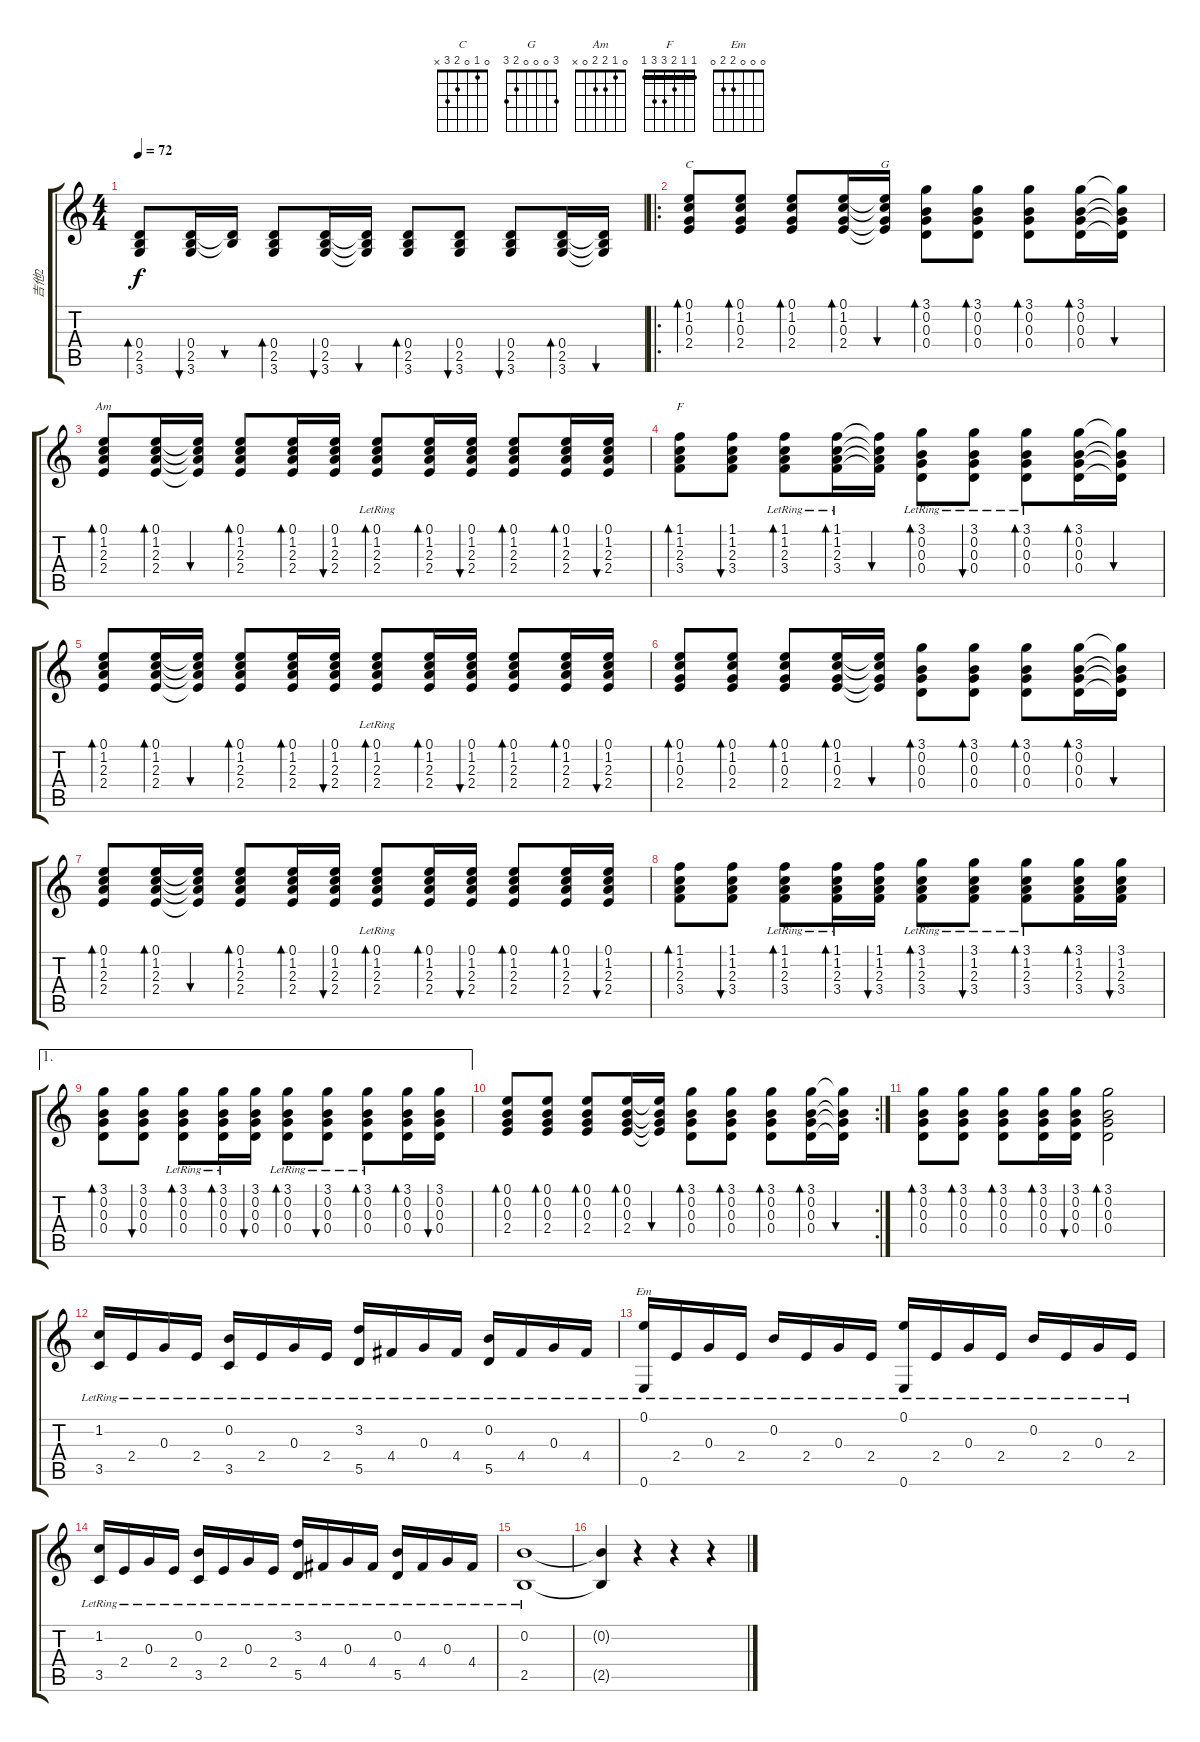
\track ("吉他2" "吉他2") {instrument acousticguitarnylon}
\staff {score tabs}
\tuning (E4 B3 G3 D3 A2 E2) {hide}
\chord ("C" 0 1 0 2 3 x)
\chord ("G" 3 0 0 0 2 3)
\chord ("Am" 0 1 2 2 0 x)
\chord ("F" 1 1 2 3 3 1) {barre 1}
\chord ("Em" 0 0 0 2 2 0)
\ts (4 4)
\tempo 72
\clef g2
\ks c
(0.4 2.5 3.6).8{bd 60 dy f} (0.4 2.5 3.6).16{bu 60} (0.4{t} 2.5{t}).16{bu 60} (0.4 2.5 3.6).8{bd 60} (0.4 2.5 3.6).16{bu 60} (0.4{t} 2.5{t} 3.6{t}).16{bu 60} (0.4 2.5 3.6).8{bd 120} (0.4 2.5 3.6).8{bu 60} (0.4 2.5 3.6).8{bu 120} (0.4 2.5 3.6).16{bd 60} (0.4{t} 2.5{t} 3.6{t}).16{bu 60} |
\ro
(0.1 1.2 0.3 2.4).8{bd 60 ch "C"} (0.1 1.2 0.3 2.4).8{bd 60} (0.1 1.2 0.3 2.4).8{bd 60} (0.1 1.2 0.3 2.4).16{bd 60} (0.1{t} 1.2{t} 0.3{t} 2.4{t}).16{bu 60 ch "G"} (3.1 0.2 0.3 0.4).8{bd 60} (3.1 0.2 0.3 0.4).8{bd 60} (3.1 0.2 0.3 0.4).8{bd 60} (3.1 0.2 0.3 0.4).16{bd 60} (3.1{t} 0.2{t} 0.3{t} 0.4{t}).16{bu 60} |
(0.1 1.2 2.3 2.4).8{bd 60 ch "Am"} (0.1 1.2 2.3 2.4).16{bd 60} (0.1{t} 1.2{t} 2.3{t} 2.4{t}).16{bu 60} (0.1 1.2 2.3 2.4).8{bd 60} (0.1 1.2 2.3 2.4).16{bd 60} (0.1 1.2 2.3 2.4).16{bu 60} (0.1{lr} 1.2 2.3 2.4).8{bd 60} (0.1 1.2 2.3 2.4).16{bd 60} (0.1 1.2 2.3 2.4).16{bu 60} (0.1 1.2 2.3 2.4).8{bd 60} (0.1 1.2 2.3 2.4).16{bd 60} (0.1 1.2 2.3 2.4).16{bu 60} |
(1.1 1.2 2.3 3.4).8{bd 60 ch "F"} (1.1 1.2 2.3 3.4).8{bu 60} (1.1 1.2 2.3{lr} 3.4).8{bd 60} (1.1 1.2{lr} 2.3 3.4).16{bd 60} (1.1{t} 1.2{t} 2.3{t} 3.4{t}).16{bu 60} (3.1 0.2 0.3 0.4{lr}).8{bd 60} (3.1 0.2 0.3{lr} 0.4).8{bu 60} (3.1 0.2{lr} 0.3 0.4).8{bd 60} (3.1 0.2 0.3 0.4).16{bd 60} (3.1{t} 0.2{t} 0.3{t} 0.4{t}).16{bu 60} |
(0.1 1.2 2.3 2.4).8{bd 60} (0.1 1.2 2.3 2.4).16{bd 60} (0.1{t} 1.2{t} 2.3{t} 2.4{t}).16{bu 60} (0.1 1.2 2.3 2.4).8{bd 60} (0.1 1.2 2.3 2.4).16{bd 60} (0.1 1.2 2.3 2.4).16{bu 60} (0.1{lr} 1.2 2.3 2.4).8{bd 60} (0.1 1.2 2.3 2.4).16{bd 60} (0.1 1.2 2.3 2.4).16{bu 60} (0.1 1.2 2.3 2.4).8{bd 60} (0.1 1.2 2.3 2.4).16{bd 60} (0.1 1.2 2.3 2.4).16{bu 60} |
(0.1 1.2 0.3 2.4).8{bd 60} (0.1 1.2 0.3 2.4).8{bd 60} (0.1 1.2 0.3 2.4).8{bd 60} (0.1 1.2 0.3 2.4).16{bd 60} (0.1{t} 1.2{t} 0.3{t} 2.4{t}).16{bu 60} (3.1 0.2 0.3 0.4).8{bd 60} (3.1 0.2 0.3 0.4).8{bd 60} (3.1 0.2 0.3 0.4).8{bd 60} (3.1 0.2 0.3 0.4).16{bd 60} (3.1{t} 0.2{t} 0.3{t} 0.4{t}).16{bu 60} |
(0.1 1.2 2.3 2.4).8{bd 60} (0.1 1.2 2.3 2.4).16{bd 60} (0.1{t} 1.2{t} 2.3{t} 2.4{t}).16{bu 60} (0.1 1.2 2.3 2.4).8{bd 60} (0.1 1.2 2.3 2.4).16{bd 60} (0.1 1.2 2.3 2.4).16{bu 60} (0.1{lr} 1.2 2.3 2.4).8{bd 60} (0.1 1.2 2.3 2.4).16{bd 60} (0.1 1.2 2.3 2.4).16{bu 60} (0.1 1.2 2.3 2.4).8{bd 60} (0.1 1.2 2.3 2.4).16{bd 60} (0.1 1.2 2.3 2.4).16{bu 60} |
(1.1 1.2 2.3 3.4).8{bd 60} (1.1 1.2 2.3 3.4).8{bu 60} (1.1 1.2 2.3{lr} 3.4).8{bd 60} (1.1 1.2{lr} 2.3 3.4).16{bd 60} (1.1 1.2 2.3 3.4).16{bu 60} (3.1 1.2 2.3 3.4{lr}).8{bd 60} (3.1 1.2 2.3{lr} 3.4).8{bu 60} (3.1 1.2{lr} 2.3 3.4).8{bd 60} (3.1 1.2 2.3 3.4).16{bd 60} (3.1 1.2 2.3 3.4).16{bu 60} |
\ae 1
(3.1 0.2 0.3 0.4).8{bd 60} (3.1 0.2 0.3 0.4).8{bu 60} (3.1 0.2 0.3{lr} 0.4).8{bd 60} (3.1 0.2{lr} 0.3 0.4).16{bd 60} (3.1 0.2 0.3 0.4).16{bu 60} (3.1 0.2 0.3 0.4{lr}).8{bd 60} (3.1 0.2 0.3{lr} 0.4).8{bu 60} (3.1 0.2{lr} 0.3 0.4).8{bd 60} (3.1 0.2 0.3 0.4).16{bd 60} (3.1 0.2 0.3 0.4).16{bu 60} |
\rc 2
(0.1 0.2 0.3 2.4).8{bd 60} (0.1 0.2 0.3 2.4).8{bd 60} (0.1 0.2 0.3 2.4).8{bd 60} (0.1 0.2 0.3 2.4).16{bd 60} (0.1{t} 0.2{t} 0.3{t} 2.4{t}).16{bu 60} (3.1 0.2 0.3 0.4).8{bd 60} (3.1 0.2 0.3 0.4).8{bd 60} (3.1 0.2 0.3 0.4).8{bd 60} (3.1 0.2 0.3 0.4).16{bd 60} (3.1{t} 0.2{t} 0.3{t} 0.4{t}).16{bu 60} |
(3.1 0.2 0.3 0.4).8{bd 60} (3.1 0.2 0.3 0.4).8{bd 60} (3.1 0.2 0.3 0.4).8{bd 60} (3.1 0.2 0.3 0.4).16{bd 60} (3.1 0.2 0.3 0.4).16{bu 60} (3.1 0.2 0.3 0.4).2{bd 120} |
(1.2{lr} 3.5{lr}).16 2.4{lr}.16 0.3{lr}.16 2.4{lr}.16 (0.2{lr} 3.5{lr}).16 2.4{lr}.16 0.3{lr}.16 2.4{lr}.16 (3.2{lr} 5.5{lr}).16 4.4{lr}.16 0.3{lr}.16 4.4{lr}.16 (0.2{lr} 5.5{lr}).16 4.4{lr}.16 0.3{lr}.16 4.4{lr}.16 |
(0.1{lr} 0.6{lr}).16{ch "Em"} 2.4{lr}.16 0.3{lr}.16 2.4{lr}.16 0.2{lr}.16 2.4{lr}.16 0.3{lr}.16 2.4{lr}.16 (0.1{lr} 0.6{lr}).16 2.4{lr}.16 0.3{lr}.16 2.4{lr}.16 0.2{lr}.16 2.4{lr}.16 0.3{lr}.16 2.4{lr}.16 |
(1.2{lr} 3.5{lr}).16 2.4{lr}.16 0.3{lr}.16 2.4{lr}.16 (0.2{lr} 3.5{lr}).16 2.4{lr}.16 0.3{lr}.16 2.4{lr}.16 (3.2{lr} 5.5{lr}).16 4.4{lr}.16 0.3{lr}.16 4.4{lr}.16 (0.2{lr} 5.5{lr}).16 4.4{lr}.16 0.3{lr}.16 4.4{lr}.16 |
(0.2{lr} 2.5{lr}).1 |
(0.2{t} 2.5{t}).4 r.4 r.4 r.4
